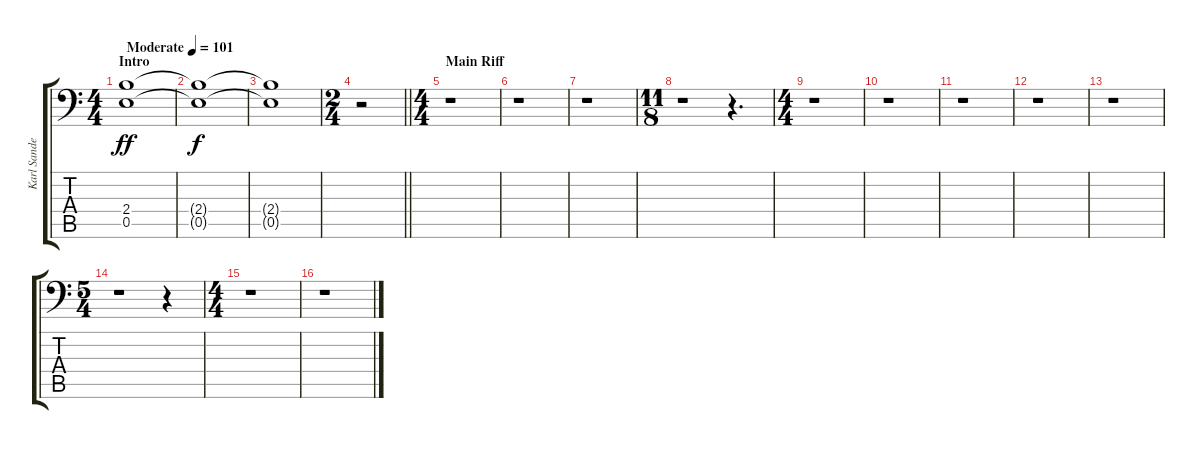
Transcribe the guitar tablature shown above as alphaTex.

\track ("Karl Sanders (Solo)" "Karl Sande") {instrument distortionguitar}
\staff {score tabs}
\tuning (B3 Gb3 D3 A2 E2 A1) {hide}
\ts (4 4)
\section ("" "Intro")
\tempo (101 "Moderate")
\clef f4
\ks c
(2.4 0.5).1{dy ff volume 0 instrument distortionguitar} |
(2.4{t} 0.5{t}).1{dy f} |
(2.4{t} 0.5{t}).1 |
\ts (2 4)
\barLineRight lightlight
r.2 |
\ts (4 4)
\section ("" "Main Riff")
r.1 |
r.1 |
r.1 |
\ts (11 8)
r.1 r.4{d} |
\ts (4 4)
r.1 |
r.1 |
r.1 |
r.1 |
r.1 |
\ts (5 4)
r.1 r.4 |
\ts (4 4)
r.1 |
r.1
